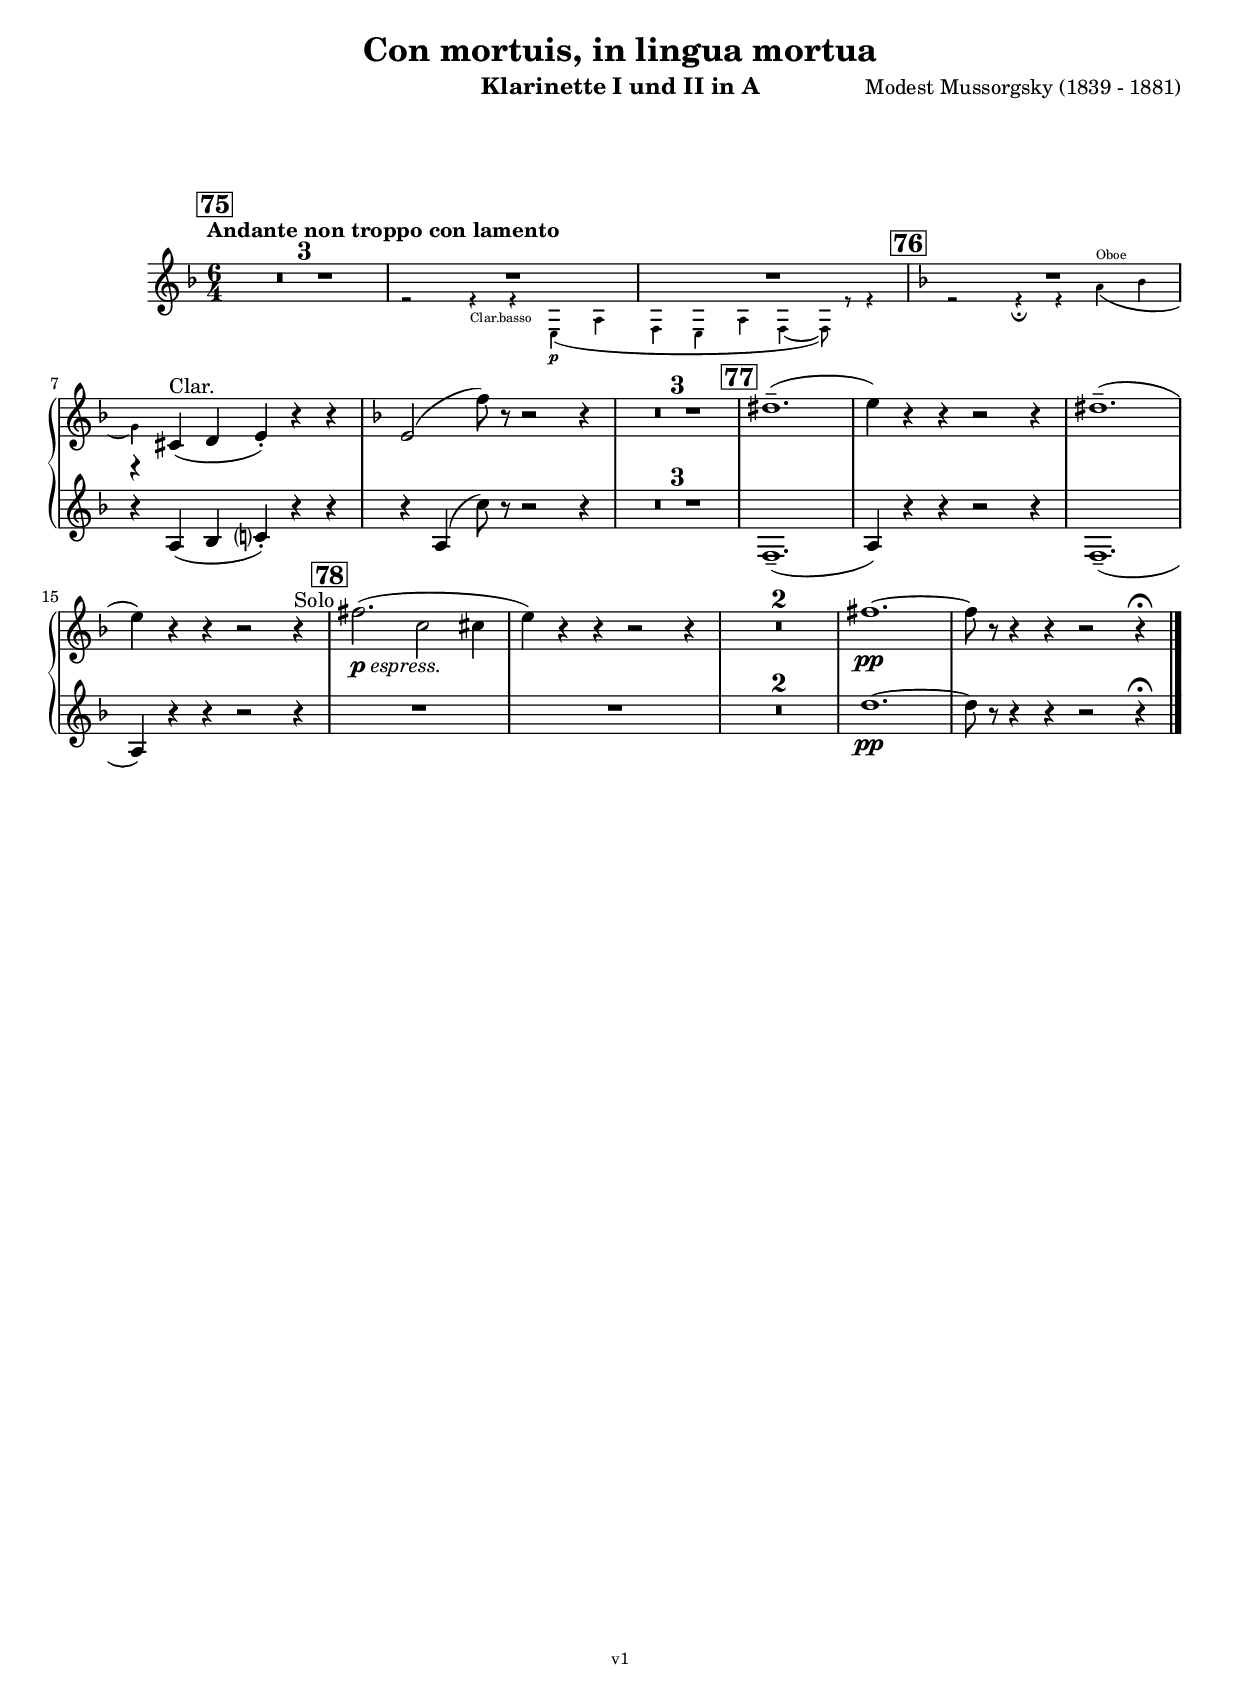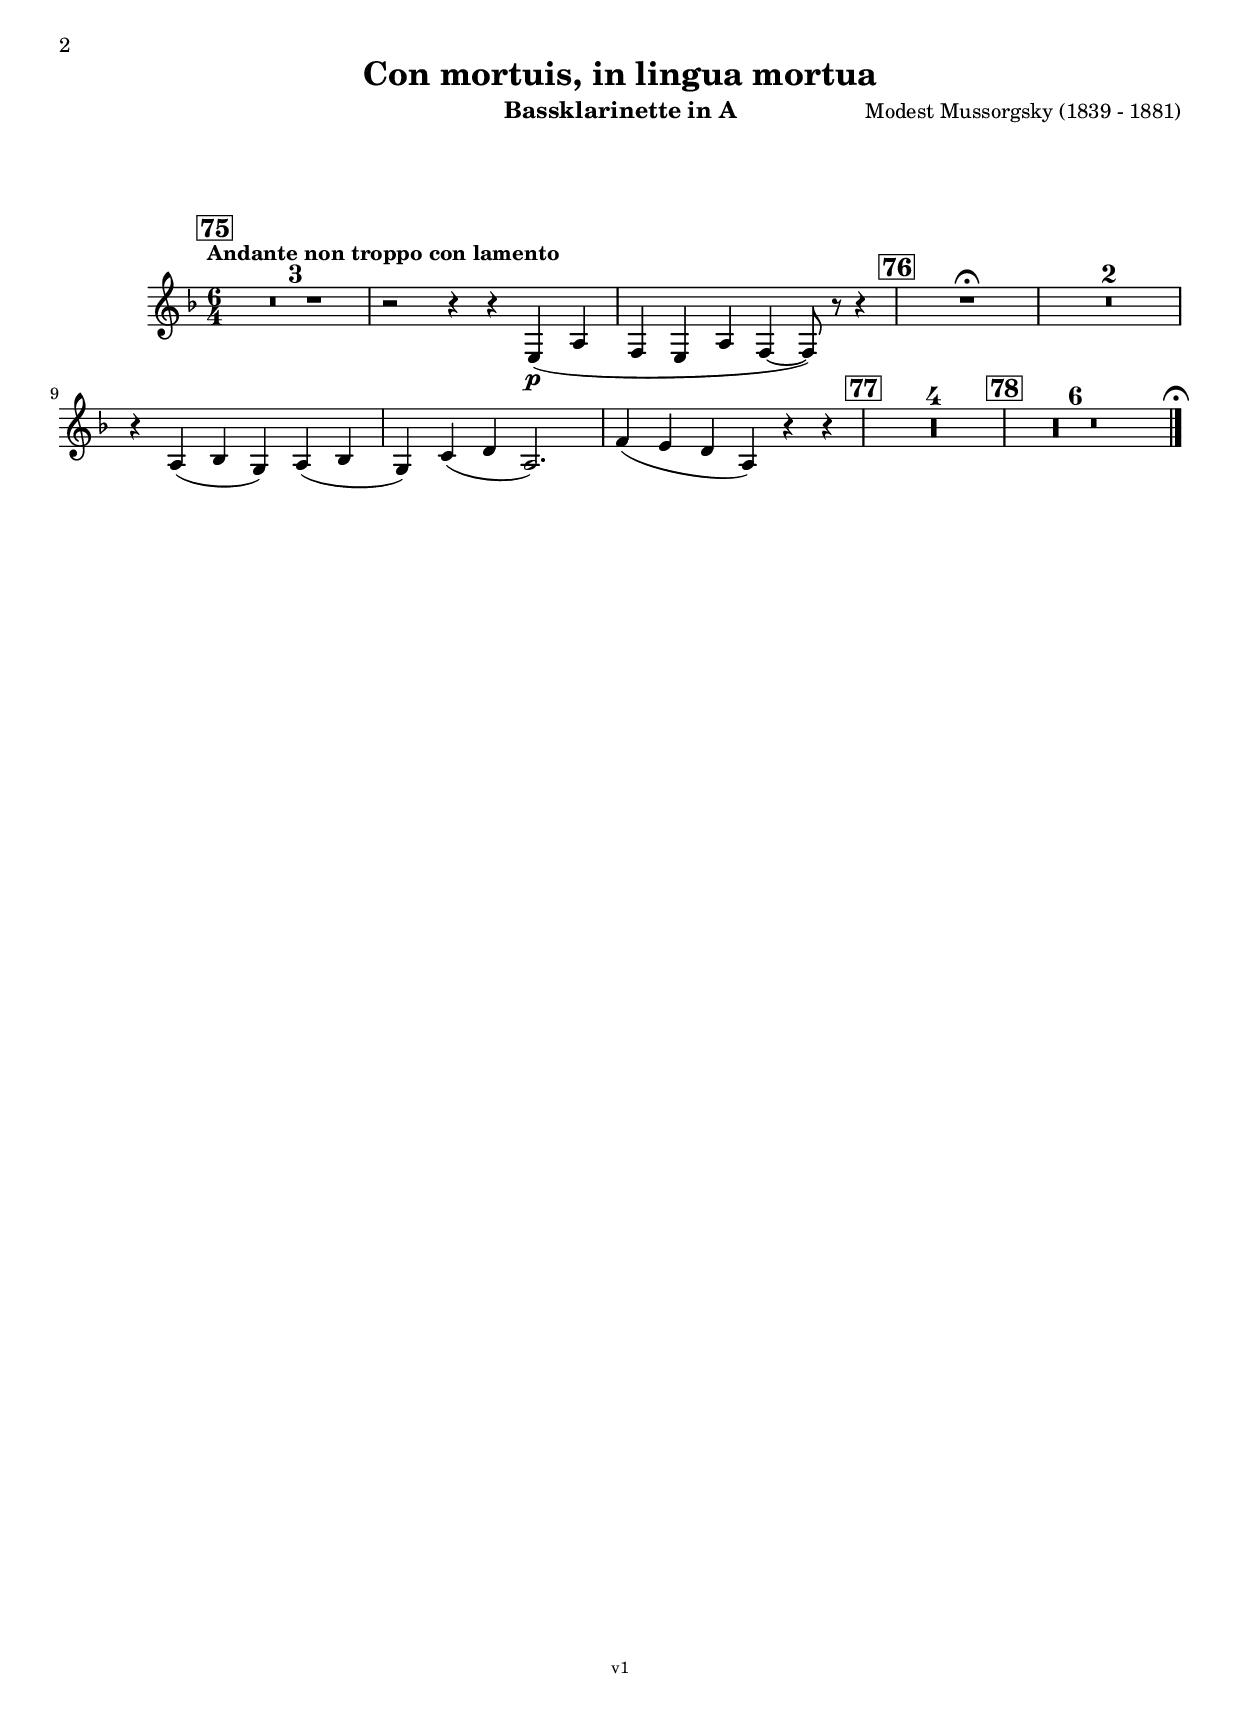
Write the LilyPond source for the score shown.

\version "2.24.1"
\language "deutsch"

\paper {
    top-margin = 10\mm
    bottom-margin = 10\mm
    left-margin = 10\mm
    right-margin = 10\mm
    ragged-last = ##f
}

\header{
  title = "Con mortuis, in lingua mortua"
  subtitle = ""
  composerShort = "Modest Mussorgsky"
  composer = "Modest Mussorgsky (1839 - 1881)"
  version = "v1"
}

% Adapt this for automatic line-breaks
% mBreak = {}
% pBreak = {}
mBreak = { \break }
pBreak = { \pageBreak }
#(set-global-staff-size 18)

% Useful snippets
pCresc = _\markup { \dynamic p \italic "cresc." }
mfDim = _\markup { \dynamic mf \italic "dim." }
fCantabile = _\markup { \dynamic f \italic "cantabile" }
smorz = _\markup { \italic "smorz." }
sempreFf = _\markup { \italic "sempre" \dynamic ff }
ffSempre = _\markup { \dynamic ff \italic "sempre" }
sempreFff = _\markup { \italic "sempre" \dynamic fff }
pocoF = _\markup { \italic "poco" \dynamic f }
ffz = _\markup { \dynamic { ffz } } 
ffp = _\markup { \dynamic { ffp } } 
crescMolto = _\markup { \italic "cresc. molto" }
pMoltoCresc = _\markup { \dynamic p \italic "molto cresc." }
sempreCresc = _\markup { \italic "sempre cresc." }
ppEspr = _\markup { \dynamic pp \italic "espr." }
ppiuEspress = _\markup { \dynamic p \italic "più espress." }
pocoCresc = _\markup { \italic "poco cresc." }
espress = _\markup { \italic "espress." }
mfEspress = _\markup { \dynamic mf \italic "espress." }
pEspress = _\markup { \dynamic p \italic "espress." }
string = ^\markup { \italic "string." }
stringendo = ^\markup { \italic "stringendo" }
pocoString = ^\markup { \italic "poco string." }
sempreStringendo = ^\markup { \italic "sempre stringendo" }
sempreString = ^\markup { \italic "sempre string." }
tuttaForza = _\markup { \italic "tutta forza" }
allargando = _\markup { \italic "allargando" }
pocoMenoMosso = ^\markup {\italic \bold {"Poco meno mosso."} }
rit = ^\markup {\italic {"rit."} }
rall = ^\markup {\italic {"rall."} }
riten = ^\markup {\italic {"riten."} }
ritATempo = ^\markup { \center-align \italic {"  rit. a tempo"} }
aTempo = ^\markup { \italic {"a tempo"} }
moltoRit = ^\markup { \italic {"molto rit."} }
pocoRit = ^\markup {\italic {"poco rit."} }
pocoRiten = ^\markup {\italic {"poco riten."} }
sec = ^\markup {\italic {"sec."} }
pocoRall = ^\markup {\italic {"poco rall."} }
pocoAPocoRall = ^\markup {\italic {"poco a poco rall."} }
pocoAPocoAccel = ^\markup {\italic {"poco a poco accel."} }
pocoAPocoAccelAlD = ^\markup {\italic {"poco a poco accel. al D"} }
sempreAccel = ^\markup {\italic {"sempre accel."} }
solo = ^\markup { "Solo" }
piuF = _\markup { \italic "più" \dynamic f }
piuP = _\markup { \italic "più" \dynamic p }
lento = ^\markup { \italic "Lento" }
accel = ^\markup { \bold { "accel." } }
tempoPrimo = ^\markup { \italic { "Tempo I" } }

% Adapted from http://lsr.di.unimi.it/LSR/Snippet?id=655
% Make title, subtitle, instrument appear on pages other than the first
#(define (part-not-first-page layout props arg)
   (if (not (= (chain-assoc-get 'page:page-number props -1)
               (ly:output-def-lookup layout 'first-page-number)))
       (interpret-markup layout props arg)
       empty-stencil))

\paper {
  oddHeaderMarkup = \markup
  \fill-line {
    " "
    \on-the-fly #part-not-first-page \fontsize #-1.0 \concat {
      \fromproperty #'header:composerShort
      "     -     "
      \fromproperty #'header:title
      "     -     "
      \fromproperty #'header:instrument
    }
    \if \should-print-page-number \fromproperty #'page:page-number-string
  }
  evenHeaderMarkup = \markup
  \fill-line {
    \if \should-print-page-number \fromproperty #'page:page-number-string
    \on-the-fly #part-not-first-page \fontsize #-1.0 \concat {
      \fromproperty #'header:composerShort
      "     -     "
      \fromproperty #'header:title
      "     -     "
      \fromproperty #'header:instrument
    }
    " "
  }
  oddFooterMarkup = \markup
  \fill-line \fontsize #-2.0 {
    " "
    \fromproperty #'header:version
    " "
  }
  % Distance between title stuff and music
  markup-system-spacing.basic-distance = #12
  markup-system-spacing.minimum-distance = #12
  markup-system-spacing.padding = #10
  % Distance between music systems
  system-system-spacing.basic-distance = #13
  system-system-spacing.minimum-distance = #13
  % system-system-spacing.padding = #10
  
}

\layout {
  \context {
    \Staff
    % This allows the use of \startMeasureCount and \stopMeasureCount
    % See https://lilypond.org/doc/v2.23/Documentation/snippets/repeats#repeats-numbering-groups-of-measures
    \consists #Measure_counter_engraver
    % \RemoveEmptyStaves
    \RemoveAllEmptyStaves
  }
}

% ---------------------------------------------------------

clarinet_I = {
  \set Score.rehearsalMarkFormatter = #format-mark-box-numbers
  \accidentalStyle Score.modern-cautionary
  \defaultTimeSignature
  \compressEmptyMeasures
  \time 6/4
  \tempo "Andante non troppo con lamento"
  \key f \major
  \clef violin
  \relative c'' {
    % cl1 p17 1
    \mark #75
    R1.*3 |
    <<
      {
        R1.*2 |
      }
      \new CueVoice \relative {
        \stemDown
        \voiceTwo
        r2 r4_"Clar.basso" r4 e\p( a |
        f4 e a f4~ f8) r r4 |
        \stemNeutral
      }
    >>
    <<
      {
        R1.*1 |
        r4 cis,(^"Clar." d e-.) r r |
      }
      % Transposition adapted to clarinet (written in C)
      \new CueVoice \transpose a, c \relative {
        \stemDown
        \voiceTwo
        \mark #76
        \key d \major 
        r2 r4\fermata r fis'(^"Oboe" g |
        \mBreak
        
        % cl1 p18 1
        e) s2 s2. |
        \stemNeutral
      }
    >>
    \key f \major
    e2( f'8) r r2 r4 |
    R1.*3 |
    \mark #77
    dis1.--( |
    e4) r r r2 r4 |
    dis1.--( |
    e4) r r r2 r4\solo |
    \mark #78
    fis2.(\pEspress c2 cis4 |
    e4) r r r2 r4 |
    R1.*2
    fis1.~\pp |
    fis8 r r4 r r2 r4\fermata
    \bar "|."
  }
}

clarinet_II = {
  \set Score.rehearsalMarkFormatter = #format-mark-box-numbers
  \accidentalStyle Score.modern-cautionary
  \defaultTimeSignature
  \compressEmptyMeasures
  \time 6/4
  \tempo "Andante non troppo con lamento"
  \key f \major
  \clef violin
  \relative c'' {
    % cl2 p17 1
    R1.*6 |
    \mBreak
    
    % cl2 p18 1
    r4 a,( b c?-.) r r |
    r4
    a( c'8) r r2 r4 |
    R1.*3 |
    f,,1.--( |
    a4) r r r2 r4 |
    f1.--( |
    \mBreak
    
    % cl2 p18 2
    a4) r r r2 r4 |
    R1.*4
    d'1.~\pp |
    d8 r r4 r r2 r4\fermata
    \bar "|."
  }
}

clarinet_bass = {
  \set Score.rehearsalMarkFormatter = #format-mark-box-numbers
  \accidentalStyle Score.modern-cautionary
  \defaultTimeSignature
  \compressEmptyMeasures
  \time 6/4
  \tempo "Andante non troppo con lamento"
  \key f \major
  \clef violin
  \relative c'' {
    % clb p6 1
    \mark #75
    R1.*3 |
    r2 r4 r e,,\p( a |
    f4 e a f4~ f8) r r4 |
    \mark #76
    R1.\fermata |
    R1.*2 |
    \mBreak
    
    % clb p6 2
    r4 a( b g) a( b |
    g4) c( d a2.) |
    f'4( e d a) r r |
    \mark #77
    R1.*4 |
    \mark #78
    R1.*6 |
    % Magic taken from https://lsr.di.unimi.it/LSR/Item?id=10
    % for a fermata hovering over the last bar line
    \context Staff = "one" {
      \bar "|."
      \override Score.TextMark.self-alignment-X = #CENTER
      \textEndMark \markup { \musicglyph "scripts.ufermata" }
    }
  }
}

% ---------------------------------------------------------

\bookpart {
  \header{
    instrument = "Klarinette I und II in A"
  }
  \score {
    \new GrandStaff <<
      \new Staff {
        \transpose a a \clarinet_I
      }
      \new Staff {
        \transpose a a \clarinet_II
      }
    >>
  }
}

\bookpart {
  \header{
    instrument = "Bassklarinette in A"
  }
  \score {
    \new Staff {
      \transpose a a \clarinet_bass
    }
  }
}
